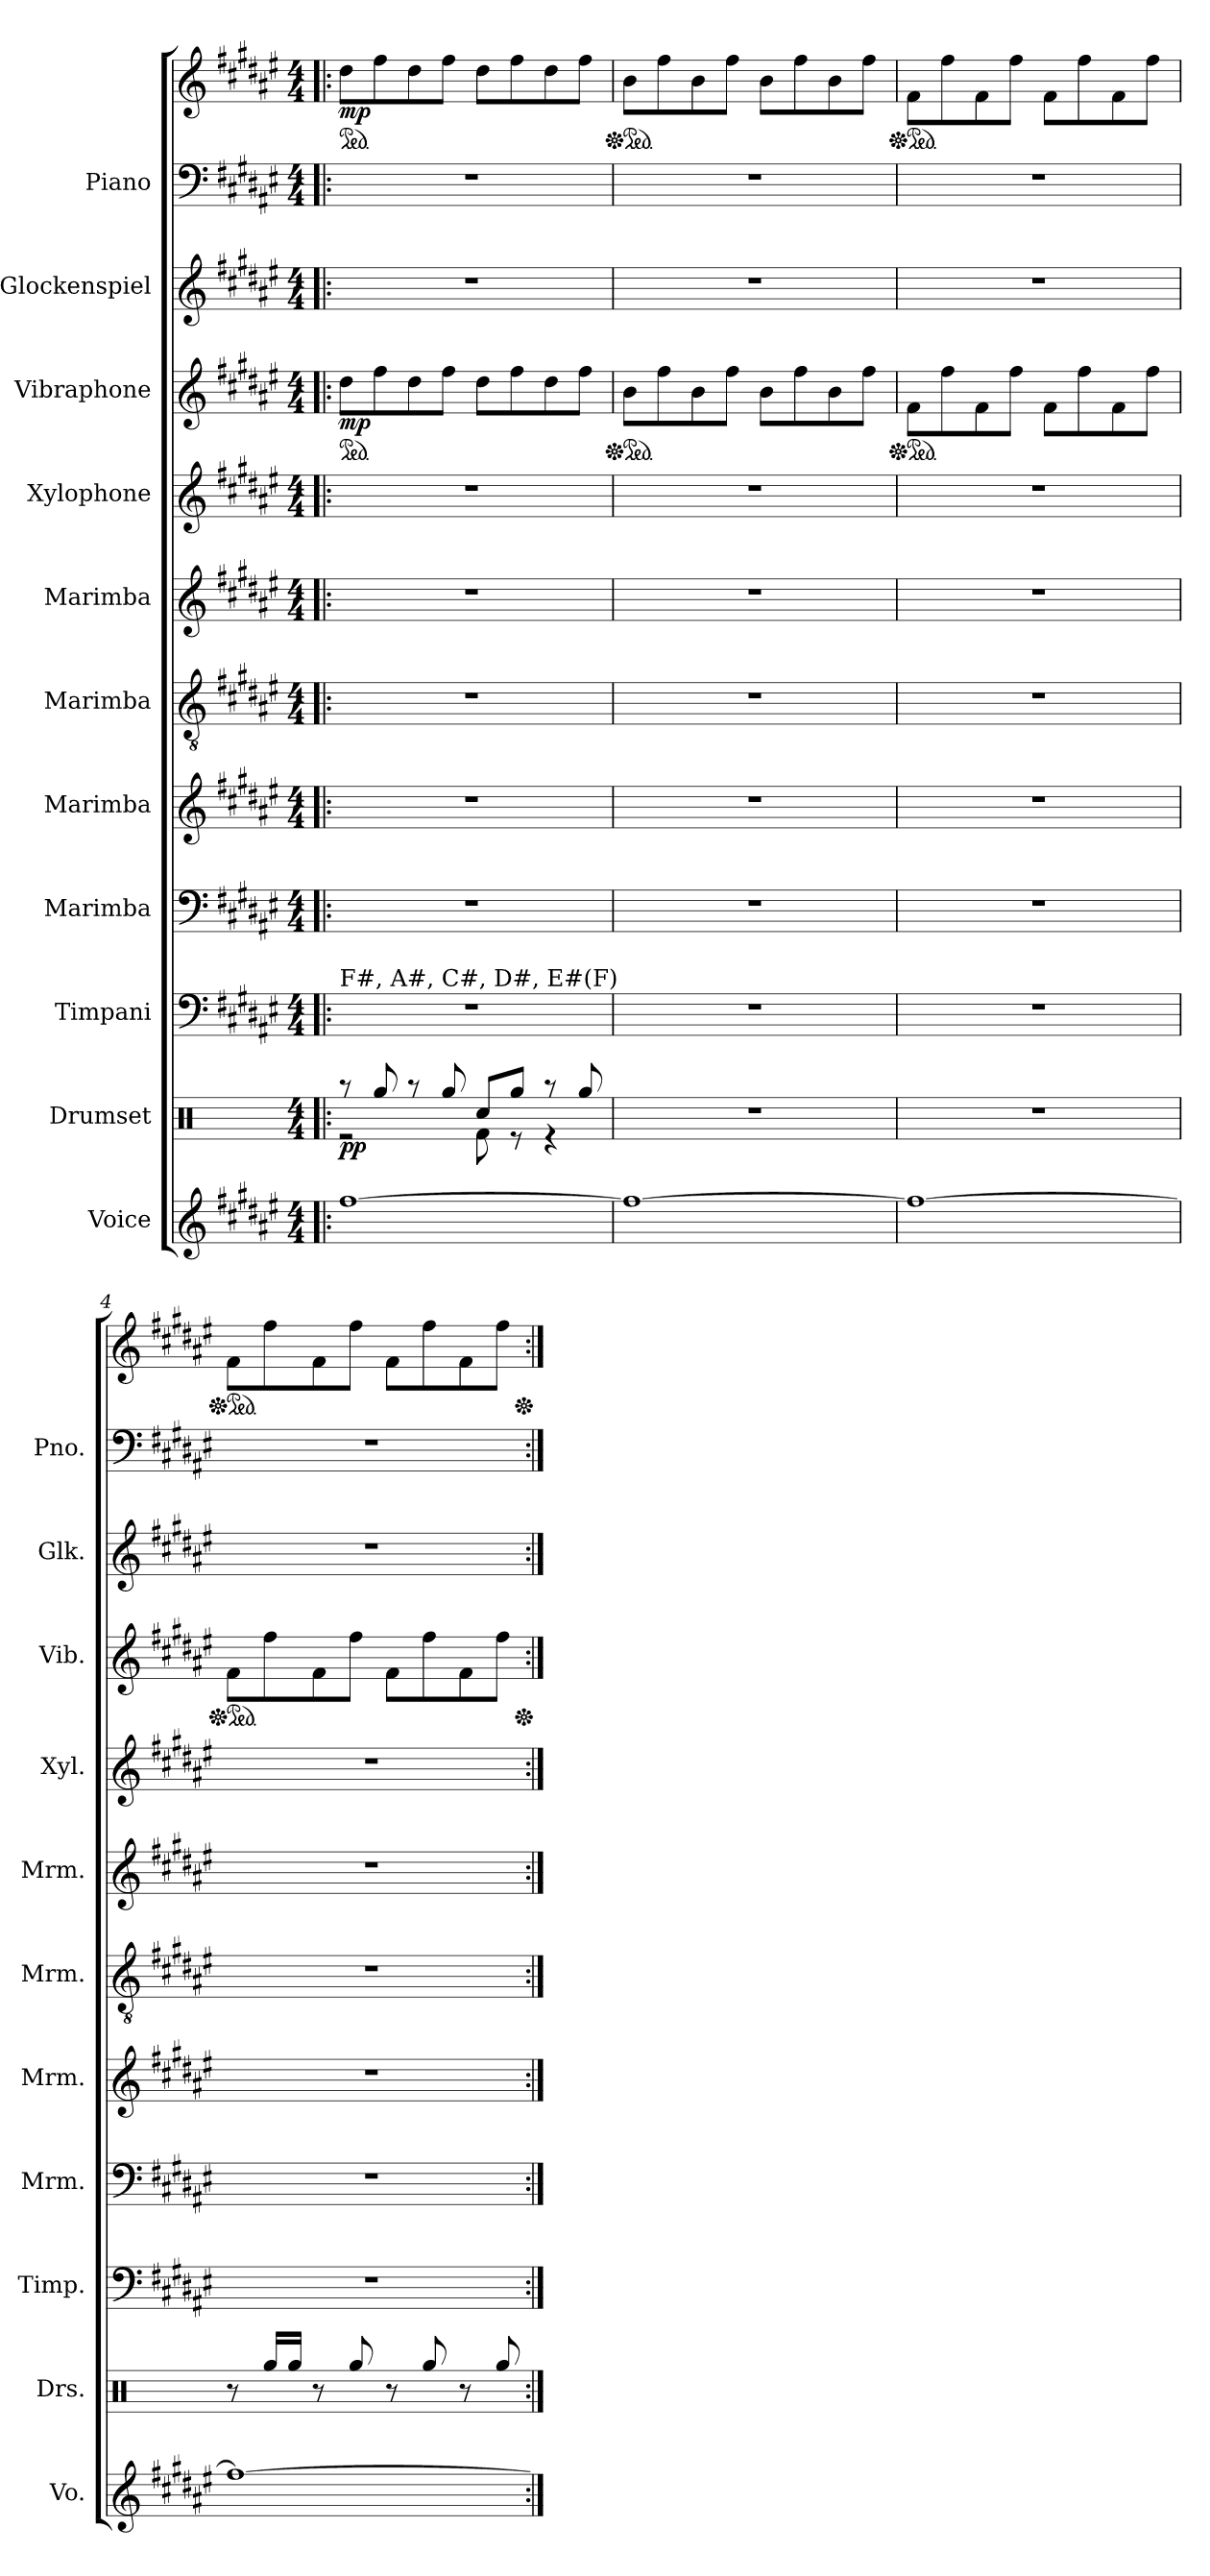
**kern	**kern	**dynam	**kern	**kern	**kern	**kern	**kern	**kern	**kern	**dynam	**kern	**kern	**kern	**dynam
*part11	*part10	*part10	*part9	*part8	*part7	*part6	*part5	*part4	*part3	*part3	*part2	*part1	*part1	*part1
*staff12	*staff11	*staff11	*staff10	*staff9	*staff8	*staff7	*staff6	*staff5	*staff4	*staff4	*staff3	*staff2	*staff1	*staff1/2
*I"Voice	*I"Drumset	*	*I"Timpani	*I"Marimba	*I"Marimba	*I"Marimba	*I"Marimba	*I"Xylophone	*I"Vibraphone	*	*I"Glockenspiel	*I"Piano	*	*
*I'Vo.	*I'Drs.	*	*I'Timp.	*I'Mrm.	*I'Mrm.	*I'Mrm.	*I'Mrm.	*I'Xyl.	*I'Vib.	*	*I'Glk.	*I'Pno.	*	*
*clefG2	*clefX	*	*clefF4	*clefF4	*clefG2	*clefGv2	*clefG2	*clefG2	*clefG2	*	*clefG2	*clefF4	*clefG2	*
*	*	*	*	*	*	*	*	*ITrd-7c-12	*	*	*ITrd-14c-24	*	*	*
*k[f#c#g#d#a#e#]	*k[]	*	*k[f#c#g#d#a#e#]	*k[f#c#g#d#a#e#]	*k[f#c#g#d#a#e#]	*k[f#c#g#d#a#e#]	*k[f#c#g#d#a#e#]	*k[f#c#g#d#a#e#]	*k[f#c#g#d#a#e#]	*	*k[f#c#g#d#a#e#]	*k[f#c#g#d#a#e#]	*k[f#c#g#d#a#e#]	*
*M4/4	*M4/4	*	*M4/4	*M4/4	*M4/4	*M4/4	*M4/4	*M4/4	*M4/4	*	*M4/4	*M4/4	*M4/4	*
*MM140	*MM140	*	*MM140	*MM140	*MM140	*MM140	*MM140	*MM140	*MM140	*	*MM140	*MM140	*MM140	*
=1!|:	=1!|:	=1!|:	=1!|:	=1!|:	=1!|:	=1!|:	=1!|:	=1!|:	=1!|:	=1!|:	=1!|:	=1!|:	=1!|:	=1!|:
*	*^	*	*	*	*	*	*	*	*	*	*	*	*	*
*	*	*	*	*	*	*	*	*	*	*ped	*	*	*	*	*
*	*	*	*	*	*	*	*	*	*	*	*	*	*	*ped	*
!	!	!	!	!LO:TX:a:t=F#, A#, C#, D#, E#(F)	!	!	!	!	!	!	!	!	!	!	!
!	!	!	!LO:DY:b	!	!	!	!	!	!	!	!LO:DY:b	!	!	!	!LO:DY:b
[1ff#	8r	2r	pp	1r	1r	1r	1r	1r	1r	8dd#\L	mp	1r	1r	8dd#\L	mp
.	8Rgg/	.	.	.	.	.	.	.	.	8ff#\	.	.	.	8ff#\	.
.	8r	.	.	.	.	.	.	.	.	8dd#\	.	.	.	8dd#\	.
.	8Rgg/	.	.	.	.	.	.	.	.	8ff#\J	.	.	.	8ff#\J	.
.	8Rcc/L	8Rf\	.	.	.	.	.	.	.	8dd#\L	.	.	.	8dd#\L	.
.	8Rgg/J	8r	.	.	.	.	.	.	.	8ff#\	.	.	.	8ff#\	.
.	8r	4r	.	.	.	.	.	.	.	8dd#\	.	.	.	8dd#\	.
.	8Rgg/	.	.	.	.	.	.	.	.	8ff#\J	.	.	.	8ff#\J	.
*	*v	*v	*	*	*	*	*	*	*	*	*	*	*	*	*
=2	=2	=2	=2	=2	=2	=2	=2	=2	=2	=2	=2	=2	=2	=2
*	*	*	*	*	*	*	*	*	*Xped	*	*	*	*	*
*	*	*	*	*	*	*	*	*	*ped	*	*	*	*	*
*	*	*	*	*	*	*	*	*	*	*	*	*	*Xped	*
*	*	*	*	*	*	*	*	*	*	*	*	*	*ped	*
1ff#_	1r	.	1r	1r	1r	1r	1r	1r	8b\L	.	1r	1r	8b\L	.
.	.	.	.	.	.	.	.	.	8ff#\	.	.	.	8ff#\	.
.	.	.	.	.	.	.	.	.	8b\	.	.	.	8b\	.
.	.	.	.	.	.	.	.	.	8ff#\J	.	.	.	8ff#\J	.
.	.	.	.	.	.	.	.	.	8b\L	.	.	.	8b\L	.
.	.	.	.	.	.	.	.	.	8ff#\	.	.	.	8ff#\	.
.	.	.	.	.	.	.	.	.	8b\	.	.	.	8b\	.
.	.	.	.	.	.	.	.	.	8ff#\J	.	.	.	8ff#\J	.
=3	=3	=3	=3	=3	=3	=3	=3	=3	=3	=3	=3	=3	=3	=3
*	*	*	*	*	*	*	*	*	*Xped	*	*	*	*	*
*	*	*	*	*	*	*	*	*	*ped	*	*	*	*	*
*	*	*	*	*	*	*	*	*	*	*	*	*	*Xped	*
*	*	*	*	*	*	*	*	*	*	*	*	*	*ped	*
1ff#_	1r	.	1r	1r	1r	1r	1r	1r	8f#\L	.	1r	1r	8f#\L	.
.	.	.	.	.	.	.	.	.	8ff#\	.	.	.	8ff#\	.
.	.	.	.	.	.	.	.	.	8f#\	.	.	.	8f#\	.
.	.	.	.	.	.	.	.	.	8ff#\J	.	.	.	8ff#\J	.
.	.	.	.	.	.	.	.	.	8f#\L	.	.	.	8f#\L	.
.	.	.	.	.	.	.	.	.	8ff#\	.	.	.	8ff#\	.
.	.	.	.	.	.	.	.	.	8f#\	.	.	.	8f#\	.
.	.	.	.	.	.	.	.	.	8ff#\J	.	.	.	8ff#\J	.
!!LO:PB:g=z
=4	=4	=4	=4	=4	=4	=4	=4	=4	=4	=4	=4	=4	=4	=4
*	*	*	*	*	*	*	*	*	*Xped	*	*	*	*	*
*	*	*	*	*	*	*	*	*	*ped	*	*	*	*	*
*	*	*	*	*	*	*	*	*	*	*	*	*	*Xped	*
*	*	*	*	*	*	*	*	*	*	*	*	*	*ped	*
1ff#_	8r	.	1r	1r	1r	1r	1r	1r	8f#\L	.	1r	1r	8f#\L	.
.	16Rgg/LL	.	.	.	.	.	.	.	8ff#\	.	.	.	8ff#\	.
.	16Rgg/JJ	.	.	.	.	.	.	.	.	.	.	.	.	.
.	8r	.	.	.	.	.	.	.	8f#\	.	.	.	8f#\	.
.	8Rgg/	.	.	.	.	.	.	.	8ff#\J	.	.	.	8ff#\J	.
.	8r	.	.	.	.	.	.	.	8f#\L	.	.	.	8f#\L	.
.	8Rgg/	.	.	.	.	.	.	.	8ff#\	.	.	.	8ff#\	.
.	8r	.	.	.	.	.	.	.	8f#\	.	.	.	8f#\	.
.	8Rgg/	.	.	.	.	.	.	.	8ff#\J	.	.	.	8ff#\J	.
*	*	*	*	*	*	*	*	*	*Xped	*	*	*	*	*
*	*	*	*	*	*	*	*	*	*	*	*	*	*Xped	*
=:|!	=:|!	=:|!	=:|!	=:|!	=:|!	=:|!	=:|!	=:|!	=:|!	=:|!	=:|!	=:|!	=:|!	=:|!
*-	*-	*-	*-	*-	*-	*-	*-	*-	*-	*-	*-	*-	*-	*-
